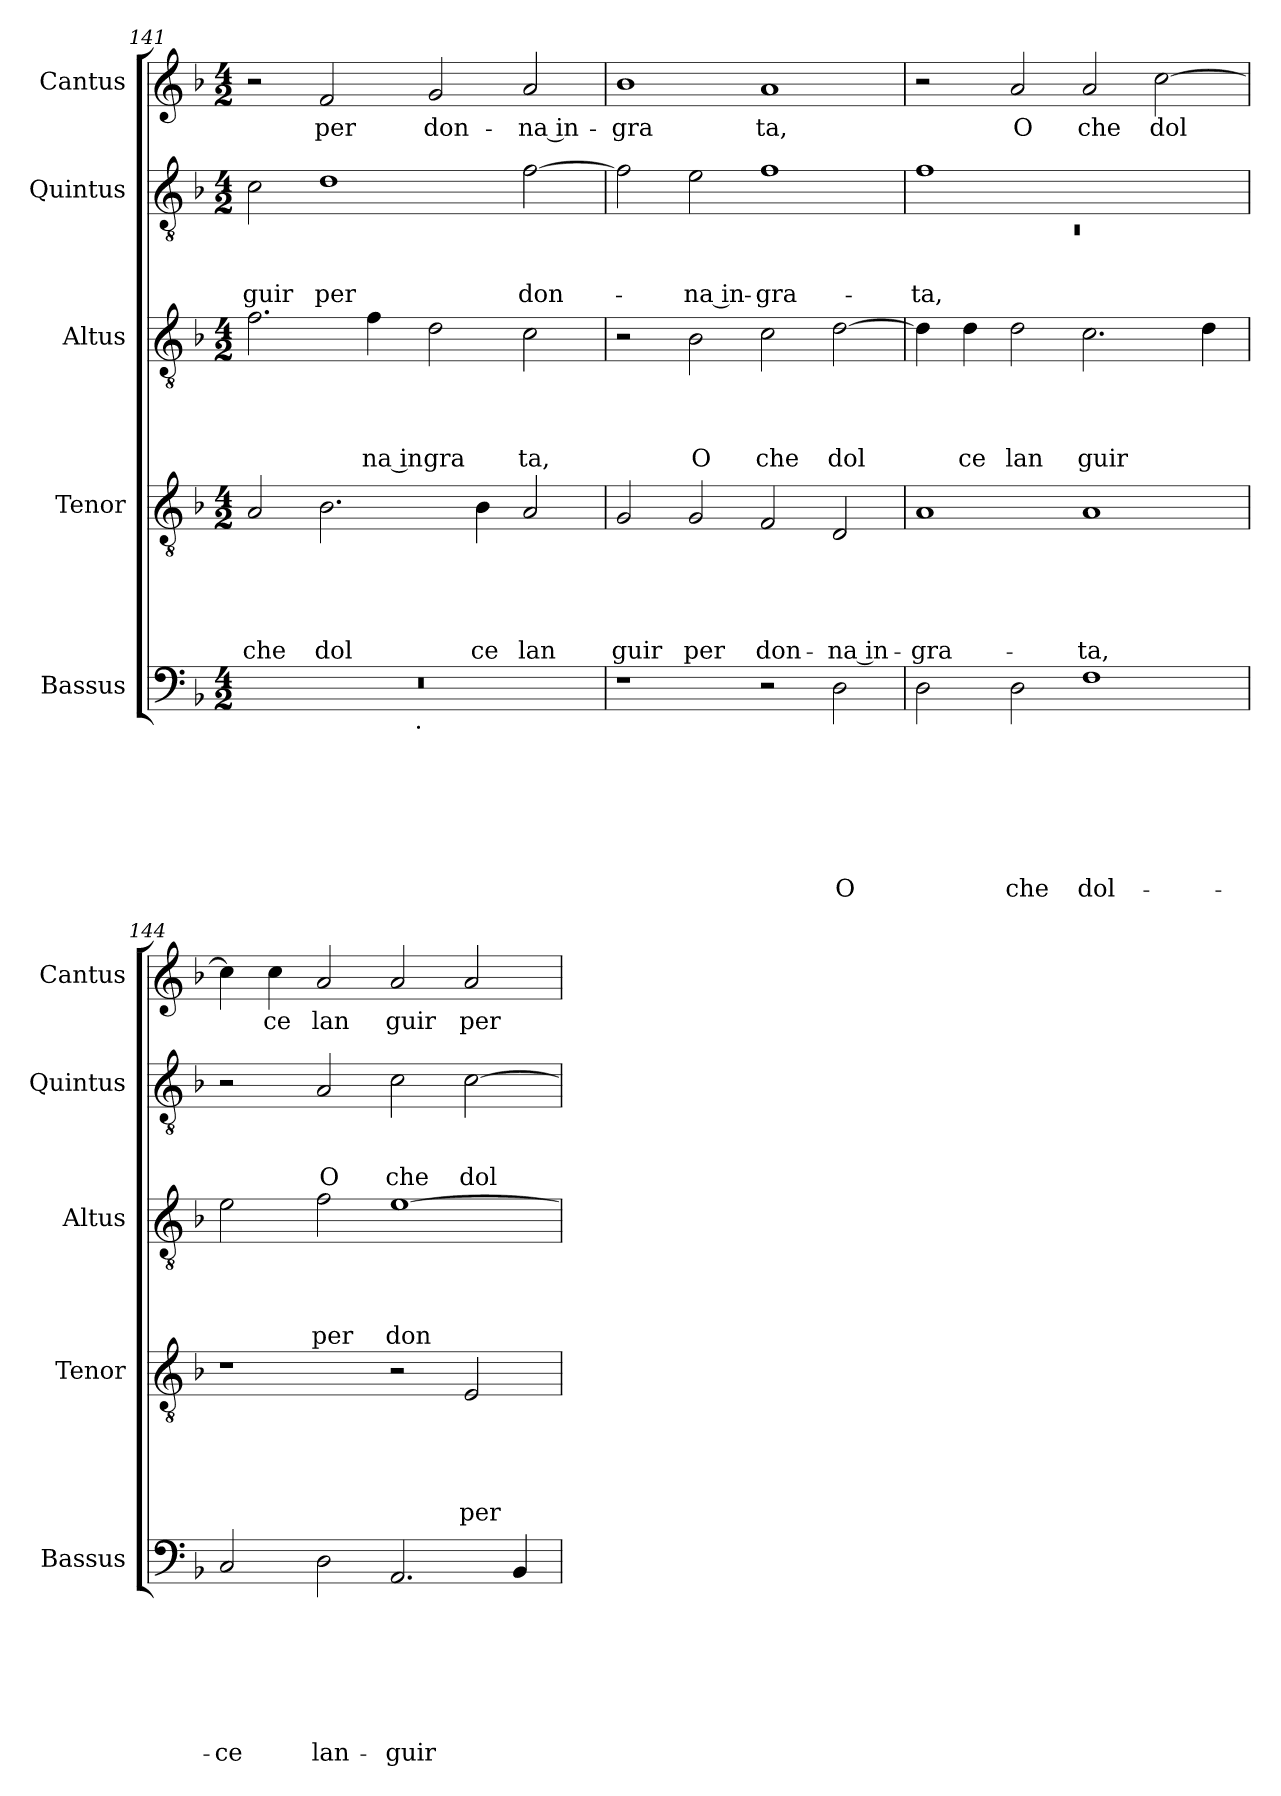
**kern	**text	**text	**text	**text	**text	**text	**text	**kern	**text	**text	**text	**text	**text	**kern	**text	**text	**text	**text	**kern	**text	**text	**text	**kern	**text
*part5	*part5	*part5	*part5	*part5	*part5	*part5	*part5	*part4	*part4	*part4	*part4	*part4	*part4	*part3	*part3	*part3	*part3	*part3	*part2	*part2	*part2	*part2	*part1	*part1
*staff5	*staff5	*staff5	*staff5	*staff5	*staff5	*staff5	*staff5	*staff4	*staff4	*staff4	*staff4	*staff4	*staff4	*staff3	*staff3	*staff3	*staff3	*staff3	*staff2	*staff2	*staff2	*staff2	*staff1	*staff1
*I"Bassus	*	*	*	*	*	*	*	*I"Tenor	*	*	*	*	*	*I"Altus	*	*	*	*	*I"Quintus	*	*	*	*I"Cantus	*
*I'Bassus	*	*	*	*	*	*	*	*I'Tenor	*	*	*	*	*	*I'Altus	*	*	*	*	*I'Quintus	*	*	*	*I'Cantus	*
*clefF4	*	*	*	*	*	*	*	*clefGv2	*	*	*	*	*	*clefGv2	*	*	*	*	*clefGv2	*	*	*	*clefG2	*
*k[b-]	*	*	*	*	*	*	*	*k[b-]	*	*	*	*	*	*k[b-]	*	*	*	*	*k[b-]	*	*	*	*k[b-]	*
*F:	*	*	*	*	*	*	*	*F:	*	*	*	*	*	*F:	*	*	*	*	*F:	*	*	*	*F:	*
*M4/2	*	*	*	*	*	*	*	*M4/2	*	*	*	*	*	*M4/2	*	*	*	*	*M4/2	*	*	*	*M4/2	*
=141	=141	=141	=141	=141	=141	=141	=141	=141	=141	=141	=141	=141	=141	=141	=141	=141	=141	=141	=141	=141	=141	=141	=141	=141
!	!	!	!	!	!	!	!	!	!	!	!	!	!LO:LY:b	!	!	!	!	!	!	!	!	!LO:LY:b	!	!
*^	*	*	*	*	*	*	*	*	*	*	*	*	*	*	*	*	*	*	*	*	*	*	*	*
0r	2ryy	.	.	.	.	.	.	.	2A/	.	.	.	.	che	2.f\	.	.	.	.	2c\	.	.	-guir	2r	.
!	!	!	!	!	!	!	!	!	!	!	!	!	!	!LO:LY:b	!	!	!	!	!	!	!	!	!LO:LY:b	!	!LO:LY:b
.	4...ryy	.	.	.	.	.	.	.	2.B-\	.	.	.	.	dol	.	.	.	.	.	1d	.	.	per	2f/	per
!	!	!	!	!	!	!	!	!	!	!	!	!	!	!	!	!	!	!	!LO:LY:b:rj	!	!	!	!	!	!
.	.	.	.	.	.	.	.	.	.	.	.	.	.	.	4f\	.	.	.	na in	.	.	.	.	.	.
!	!LO:TX:b:t=.	!	!	!	!	!	!	!	!	!	!	!	!	!	!	!	!	!	!	!	!	!	!	!	!
.	1ryy	.	.	.	.	.	.	.	.	.	.	.	.	.	.	.	.	.	.	.	.	.	.	.	.
!	!	!	!	!	!	!	!	!	!	!	!	!	!	!	!	!	!	!	!LO:LY:b	!	!	!	!	!	!LO:LY:b
.	.	.	.	.	.	.	.	.	.	.	.	.	.	.	2d\	.	.	.	gra	.	.	.	.	2g/	don-
!	!	!	!	!	!	!	!	!	!	!	!	!	!	!LO:LY:b	!	!	!	!	!	!	!	!	!	!	!
.	.	.	.	.	.	.	.	.	4B-\	.	.	.	.	ce	.	.	.	.	.	.	.	.	.	.	.
!	!	!	!	!	!	!	!	!	!	!	!	!	!	!LO:LY:b	!	!	!	!	!LO:LY:b	!	!	!	!LO:LY:b	!	!LO:LY:b:rj
.	.	.	.	.	.	.	.	.	2A/	.	.	.	.	lan	2c\	.	.	.	ta,	[>2f\	.	.	don-	2a/	-na in-
.	32ryy	.	.	.	.	.	.	.	.	.	.	.	.	.	.	.	.	.	.	.	.	.	.	.	.
!!LO:PB:g=z
=142	=142	=142	=142	=142	=142	=142	=142	=142	=142	=142	=142	=142	=142	=142	=142	=142	=142	=142	=142	=142	=142	=142	=142	=142	=142
!	!	!	!	!	!	!	!	!	!	!	!	!	!	!LO:LY:b	!	!	!	!	!	!	!	!	!	!	!LO:LY:b
*v	*v	*	*	*	*	*	*	*	*	*	*	*	*	*	*	*	*	*	*	*	*	*	*	*	*
1r	.	.	.	.	.	.	.	2G/	.	.	.	.	guir	2r	.	.	.	.	2f\]	.	.	.	1b-	-gra
!	!	!	!	!	!	!	!	!	!	!	!	!	!LO:LY:b	!	!	!	!	!LO:LY:b	!	!	!	!LO:LY:b:rj	!	!
.	.	.	.	.	.	.	.	2G/	.	.	.	.	per	2B-\	.	.	.	O	2e\	.	.	-na in-	.	.
!	!	!	!	!	!	!	!	!	!	!	!	!	!LO:LY:b	!	!	!	!	!LO:LY:b	!	!	!	!LO:LY:b	!	!LO:LY:b
2r	.	.	.	.	.	.	.	2F/	.	.	.	.	don-	2c\	.	.	.	che	1f	.	.	-gra-	1a	ta,
!	!	!	!	!	!	!	!LO:LY:b	!	!	!	!	!	!LO:LY:b:rj	!	!	!	!	!LO:LY:b	!	!	!	!	!	!
2D\	.	.	.	.	.	.	O	2D/	.	.	.	.	-na in-	[>2d\	.	.	.	dol	.	.	.	.	.	.
=143	=143	=143	=143	=143	=143	=143	=143	=143	=143	=143	=143	=143	=143	=143	=143	=143	=143	=143	=143	=143	=143	=143	=143	=143
*	*	*	*	*	*	*	*	*	*	*	*	*	*	*	*	*	*	*	*^	*	*	*	*	*
!	!	!	!	!	!	!	!	!	!	!	!	!	!LO:LY:b	!	!	!	!	!	!	!LO:N:vis=1	!	!	!LO:LY:b	!	!
2D\	.	.	.	.	.	.	.	1A	.	.	.	.	-gra-	4d\]	.	.	.	.	1f	0rC	.	.	-ta,	2r	.
!	!	!	!	!	!	!	!	!	!	!	!	!	!	!	!	!	!	!LO:LY:b	!	!	!	!	!	!	!
.	.	.	.	.	.	.	.	.	.	.	.	.	.	4d\	.	.	.	ce	.	.	.	.	.	.	.
!	!	!	!	!	!	!	!LO:LY:b	!	!	!	!	!	!	!	!	!	!	!LO:LY:b	!	!	!	!	!	!	!LO:LY:b
2D\	.	.	.	.	.	.	che	.	.	.	.	.	.	2d\	.	.	.	lan	.	.	.	.	.	2a/	O
!	!	!	!	!	!	!	!LO:LY:b	!	!	!	!	!	!LO:LY:b	!	!	!	!	!LO:LY:b	!	!	!	!	!	!	!LO:LY:b
1F	.	.	.	.	.	.	dol-	1A	.	.	.	.	-ta,	2.c\	.	.	.	guir	1ryy	.	.	.	.	2a/	che
!	!	!	!	!	!	!	!	!	!	!	!	!	!	!	!	!	!	!	!	!	!	!	!	!	!LO:LY:b
.	.	.	.	.	.	.	.	.	.	.	.	.	.	.	.	.	.	.	.	.	.	.	.	[>2cc\	dol
.	.	.	.	.	.	.	.	.	.	.	.	.	.	4d\	.	.	.	.	.	.	.	.	.	.	.
*	*	*	*	*	*	*	*	*	*	*	*	*	*	*	*	*	*	*	*v	*v	*	*	*	*	*
=144	=144	=144	=144	=144	=144	=144	=144	=144	=144	=144	=144	=144	=144	=144	=144	=144	=144	=144	=144	=144	=144	=144	=144	=144
!	!	!	!	!	!	!	!LO:LY:b	!	!	!	!	!	!	!	!	!	!	!	!	!	!	!	!	!
2C/	.	.	.	.	.	.	-ce	1r	.	.	.	.	.	2e\	.	.	.	.	2r	.	.	.	4cc\]	.
!	!	!	!	!	!	!	!	!	!	!	!	!	!	!	!	!	!	!	!	!	!	!	!	!LO:LY:b
.	.	.	.	.	.	.	.	.	.	.	.	.	.	.	.	.	.	.	.	.	.	.	4cc\	ce
!	!	!	!	!	!	!	!LO:LY:b	!	!	!	!	!	!	!	!	!	!	!LO:LY:b	!	!	!	!LO:LY:b	!	!LO:LY:b
2D\	.	.	.	.	.	.	lan-	.	.	.	.	.	.	2f\	.	.	.	per	2A/	.	.	O	2a/	lan
!	!	!	!	!	!	!	!LO:LY:b	!	!	!	!	!	!	!	!	!	!	!LO:LY:b	!	!	!	!LO:LY:b	!	!LO:LY:b
2.AA/	.	.	.	.	.	.	-guir	2r	.	.	.	.	.	[>1e	.	.	.	don	2c\	.	.	che	2a/	guir
!	!	!	!	!	!	!	!	!	!	!	!	!	!LO:LY:b	!	!	!	!	!	!	!	!	!LO:LY:b	!	!LO:LY:b
.	.	.	.	.	.	.	.	2E/	.	.	.	.	per	.	.	.	.	.	[>2c\	.	.	dol-	2a/	per
4BB-/	.	.	.	.	.	.	.	.	.	.	.	.	.	.	.	.	.	.	.	.	.	.	.	.
=	=	=	=	=	=	=	=	=	=	=	=	=	=	=	=	=	=	=	=	=	=	=	=	=
*-	*-	*-	*-	*-	*-	*-	*-	*-	*-	*-	*-	*-	*-	*-	*-	*-	*-	*-	*-	*-	*-	*-	*-	*-
